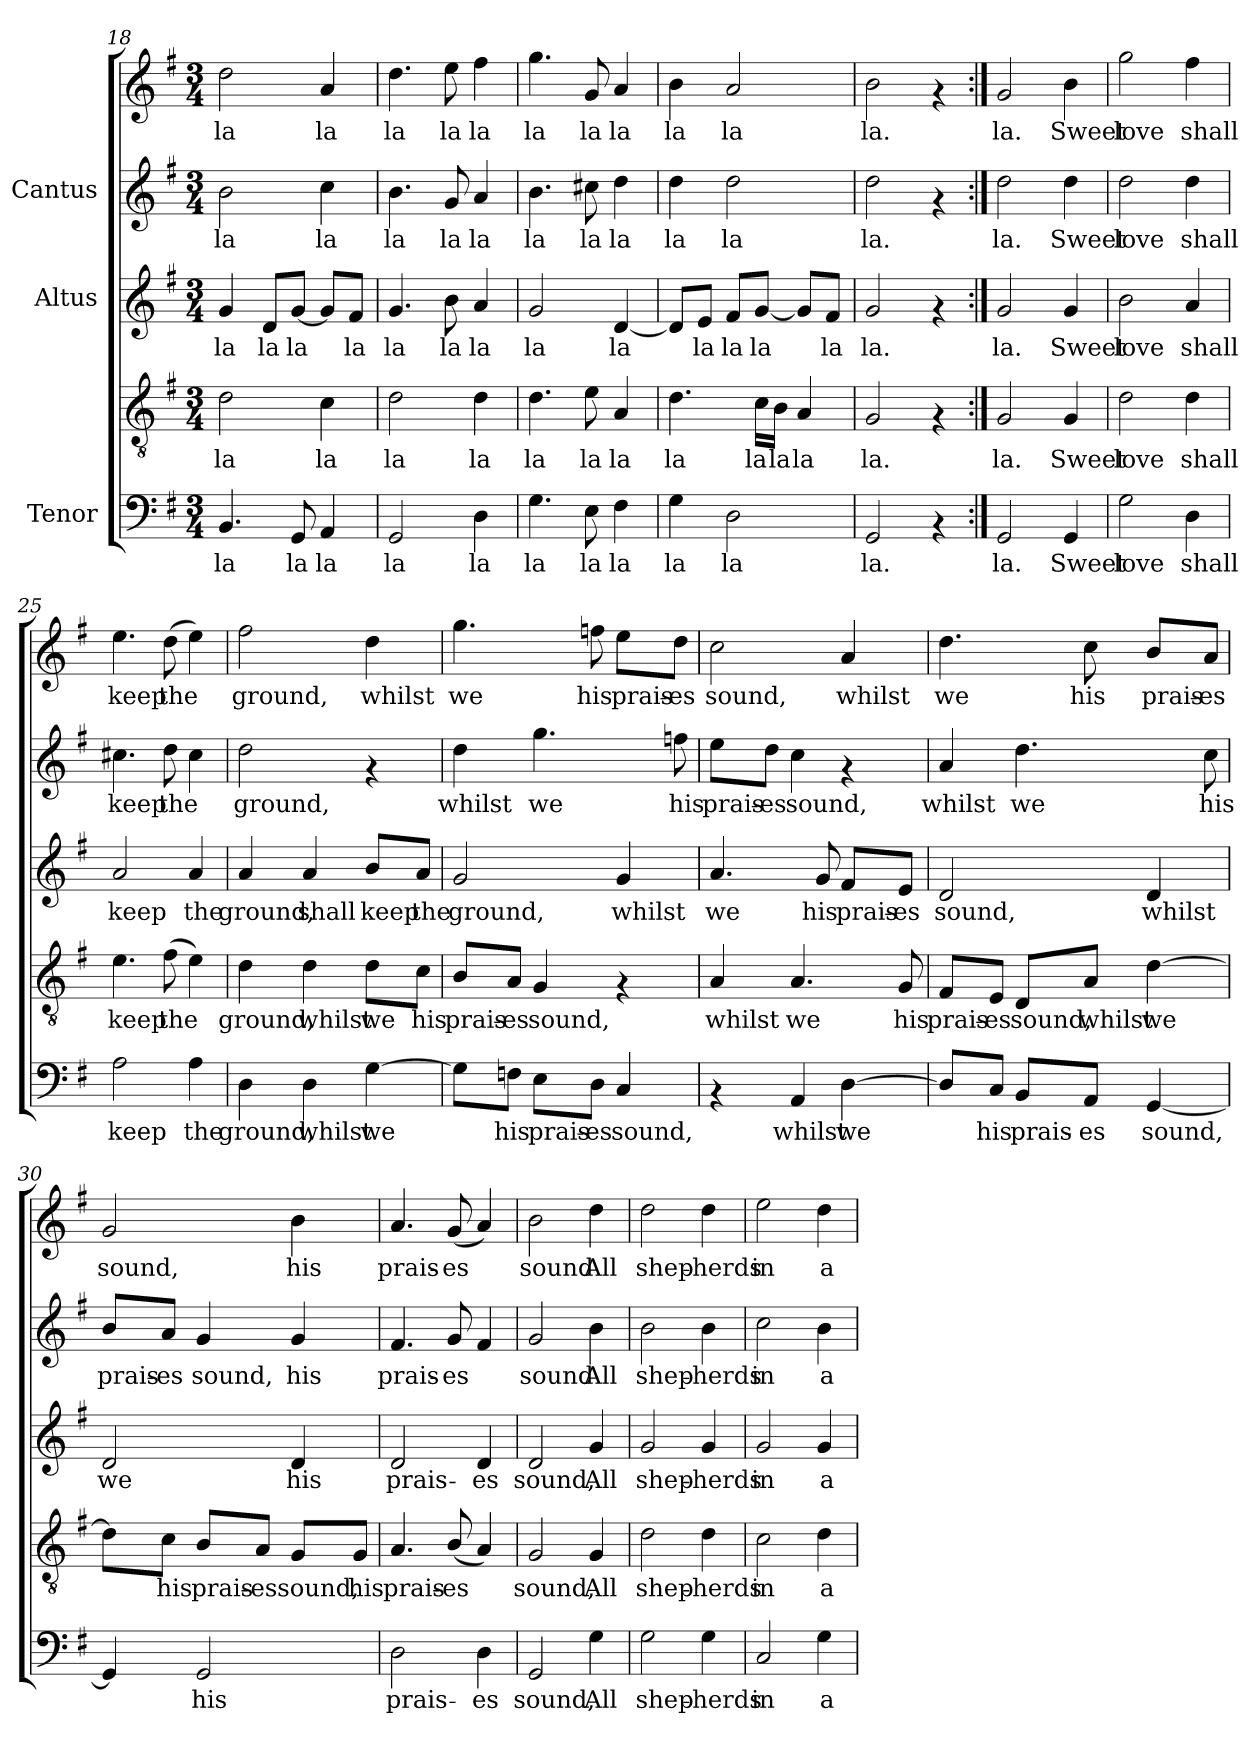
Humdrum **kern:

**kern	**text	**kern	**text	**kern	**text	**kern	**text	**kern	**text
*part3	*part3	*part3	*part3	*part2	*part2	*part1	*part1	*part1	*part1
*staff5	*staff5	*staff4	*staff4	*staff3	*staff3	*staff2	*staff2	*staff1	*staff1
*I"Tenor	*	*	*	*I"Altus	*	*I"Cantus	*	*	*
*clefF4	*	*clefGv2	*	*clefG2	*	*clefG2	*	*clefG2	*
*k[f#]	*	*k[f#]	*	*k[f#]	*	*k[f#]	*	*k[f#]	*
*G:	*	*G:	*	*G:	*	*G:	*	*G:	*
*M3/4	*	*M3/4	*	*M3/4	*	*M3/4	*	*M3/4	*
=18	=18	=18	=18	=18	=18	=18	=18	=18	=18
!	!LO:LY:b:cj	!	!LO:LY:b:cj	!	!LO:LY:b:cj	!	!LO:LY:b:cj	!	!LO:LY:b:cj
4.BB/	la	2d\	la	4g/	la	2b\	la	2dd\	la
!	!	!	!	!	!LO:LY:b:cj	!	!	!	!
.	.	.	.	8d/L	la	.	.	.	.
!	!LO:LY:b:cj	!	!	!	!LO:LY:b:cj	!	!	!	!
8GG/	la	.	.	[<8g/J	la	.	.	.	.
!	!LO:LY:b:cj	!	!LO:LY:b:cj	!	!LO:LY:b:cj	!	!LO:LY:b:cj	!	!LO:LY:b:cj
4AA/	la	4c\	la	8g/L]	.	4cc\	la	4a/	la
!	!	!	!	!	!LO:LY:b:cj	!	!	!	!
.	.	.	.	8f#/J	la	.	.	.	.
=19	=19	=19	=19	=19	=19	=19	=19	=19	=19
!	!LO:LY:b:cj	!	!LO:LY:b:cj	!	!LO:LY:b:cj	!	!LO:LY:b:cj	!	!LO:LY:b:cj
2GG/	la	2d\	la	4.g/	la	4.b\	la	4.dd\	la
!	!	!	!	!	!LO:LY:b:cj	!	!LO:LY:b:cj	!	!LO:LY:b:cj
.	.	.	.	8b\	la	8g/	la	8ee\	la
!	!LO:LY:b:cj	!	!LO:LY:b:cj	!	!LO:LY:b:cj	!	!LO:LY:b:cj	!	!LO:LY:b:cj
4D\	la	4d\	la	4a/	la	4a/	la	4ff#\	la
=20	=20	=20	=20	=20	=20	=20	=20	=20	=20
!	!LO:LY:b:cj	!	!LO:LY:b:cj	!	!LO:LY:b:cj	!	!LO:LY:b:cj	!	!LO:LY:b:cj
4.G\	la	4.d\	la	2g/	la	4.b\	la	4.gg\	la
!	!LO:LY:b:cj	!	!LO:LY:b:cj	!	!	!	!LO:LY:b:cj	!	!LO:LY:b:cj
8E\	la	8e\	la	.	.	8cc#X\	la	8g/	la
!	!LO:LY:b:cj	!	!LO:LY:b:cj	!	!LO:LY:b:cj	!	!LO:LY:b:cj	!	!LO:LY:b:cj
4F#\	la	4A/	la	[<4d/	la	4dd\	la	4a/	la
=21	=21	=21	=21	=21	=21	=21	=21	=21	=21
!	!LO:LY:b:cj	!	!LO:LY:b:cj	!	!LO:LY:b:cj	!	!LO:LY:b:cj	!	!LO:LY:b:cj
4G\	la	4.d\	la	8d/L]	.	4dd\	la	4b\	la
!	!	!	!	!	!LO:LY:b:cj	!	!	!	!
.	.	.	.	8e/J	la	.	.	.	.
!	!LO:LY:b:cj	!	!	!	!LO:LY:b:cj	!	!LO:LY:b:cj	!	!LO:LY:b:cj
2D\	la	.	.	8f#/L	la	2dd\	la	2a/	la
!	!	!	!LO:LY:b:cj	!	!LO:LY:b:cj	!	!	!	!
.	.	16c\L	la	[<8g/J	la	.	.	.	.
!	!	!	!LO:LY:b:cj	!	!	!	!	!	!
.	.	16B\J	la	.	.	.	.	.	.
!	!	!	!LO:LY:b:cj	!	!LO:LY:b:cj	!	!	!	!
.	.	4A/	la	8g/L]	.	.	.	.	.
!	!	!	!	!	!LO:LY:b:cj	!	!	!	!
.	.	.	.	8f#/J	la	.	.	.	.
=22	=22	=22	=22	=22	=22	=22	=22	=22	=22
!	!LO:LY:b:cj	!	!LO:LY:b:cj	!	!LO:LY:b:cj	!	!LO:LY:b:cj	!	!LO:LY:b:cj
2GG/	la.	2G/	la.	2g/	la.	2dd\	la.	2b\	la.
4rAA	.	4rF	.	4rf	.	4rf	.	4rf	.
!!LO:LB:g=z
=23:|!	=23:|!	=23:|!	=23:|!	=23:|!	=23:|!	=23:|!	=23:|!	=23:|!	=23:|!
!	!LO:LY:b:cj	!	!LO:LY:b:cj	!	!LO:LY:b:cj	!	!LO:LY:b:cj	!	!LO:LY:b:cj
2GG/	la.	2G/	la.	2g/	la.	2dd\	la.	2g/	la.
!	!LO:LY:b:cj	!	!LO:LY:b:cj	!	!LO:LY:b:cj	!	!LO:LY:b:cj	!	!LO:LY:b:cj
4GG/	Sweet	4G/	Sweet	4g/	Sweet	4dd\	Sweet	4b\	Sweet
=24	=24	=24	=24	=24	=24	=24	=24	=24	=24
!	!LO:LY:b:cj	!	!LO:LY:b:cj	!	!LO:LY:b:cj	!	!LO:LY:b:cj	!	!LO:LY:b:cj
2G\	love	2d\	love	2b\	love	2dd\	love	2gg\	love
!	!LO:LY:b:cj	!	!LO:LY:b:cj	!	!LO:LY:b:cj	!	!LO:LY:b:cj	!	!LO:LY:b:cj
4D\	shall	4d\	shall	4a/	shall	4dd\	shall	4ff#\	shall
=25	=25	=25	=25	=25	=25	=25	=25	=25	=25
!	!LO:LY:b:cj	!	!LO:LY:b:cj	!	!LO:LY:b:cj	!	!LO:LY:b:cj	!	!LO:LY:b:cj
2A\	keep	4.e\	keep	2a/	keep	4.cc#X\	keep	4.ee\	keep
!	!	!	!LO:LY:b:cj	!	!	!	!LO:LY:b:cj	!	!LO:LY:b:cj
.	.	(>8f#\	the	.	.	8dd\	the	(>8dd\	the
!	!LO:LY:b:cj	!	!LO:LY:b:cj	!	!LO:LY:b:cj	!	!LO:LY:b:cj	!	!LO:LY:b:cj
4A\	the	4e\)	.	4a/	the	4cc#\	.	4ee\)	.
=26	=26	=26	=26	=26	=26	=26	=26	=26	=26
!	!LO:LY:b:cj	!	!LO:LY:b:cj	!	!LO:LY:b:cj	!	!LO:LY:b:cj	!	!LO:LY:b:cj
4D\	ground,	4d\	ground,	4a/	ground,	2dd\	ground,	2ff#\	ground,
!	!LO:LY:b:cj	!	!LO:LY:b:cj	!	!LO:LY:b:cj	!	!	!	!
4D\	whilst	4d\	whilst	4a/	shall	.	.	.	.
!	!LO:LY:b:cj	!	!LO:LY:b:cj	!	!LO:LY:b:cj	!	!	!	!LO:LY:b:cj
[>4G\	we	8d\L	we	8b/L	keep	4rf	.	4dd\	whilst
!	!	!	!LO:LY:b:cj	!	!LO:LY:b:cj	!	!	!	!
.	.	8c\J	his	8a/J	the	.	.	.	.
=27	=27	=27	=27	=27	=27	=27	=27	=27	=27
!	!LO:LY:b:cj	!	!LO:LY:b:cj	!	!LO:LY:b:cj	!	!LO:LY:b:cj	!	!LO:LY:b:cj
8G\L]	.	8B/L	prais-	2g/	ground,	4dd\	whilst	4.gg\	we
!	!LO:LY:b:cj	!	!LO:LY:b:cj	!	!	!	!	!	!
8Fn\J	his	8A/J	-es	.	.	.	.	.	.
!	!LO:LY:b:cj	!	!LO:LY:b:cj	!	!	!	!LO:LY:b:cj	!	!
8E\L	prais-	4G/	sound,	.	.	4.gg\	we	.	.
!	!LO:LY:b:cj	!	!	!	!	!	!	!	!LO:LY:b:cj
8D\J	-es	.	.	.	.	.	.	8ffn\	his
!	!LO:LY:b:cj	!	!	!	!LO:LY:b:cj	!	!	!	!LO:LY:b:cj
4C/	sound,	4rF	.	4g/	whilst	.	.	8ee\L	prais-
!	!	!	!	!	!	!	!LO:LY:b:cj	!	!LO:LY:b:cj
.	.	.	.	.	.	8ffn\	his	8dd\J	-es
!!LO:PB:g=z
=28	=28	=28	=28	=28	=28	=28	=28	=28	=28
!	!	!	!LO:LY:b:cj	!	!LO:LY:b:cj	!	!LO:LY:b:cj	!	!LO:LY:b:cj
4rAA	.	4A/	whilst	4.a/	we	8ee\L	prais-	2cc\	sound,
!	!	!	!	!	!	!	!LO:LY:b:cj	!	!
.	.	.	.	.	.	8dd\J	-es	.	.
!	!LO:LY:b:cj	!	!LO:LY:b:cj	!	!	!	!LO:LY:b:cj	!	!
4AA/	whilst	4.A/	we	.	.	4cc\	sound,	.	.
!	!	!	!	!	!LO:LY:b:cj	!	!	!	!
.	.	.	.	8g/	his	.	.	.	.
!	!LO:LY:b:cj	!	!	!	!LO:LY:b:cj	!	!	!	!LO:LY:b:cj
[>4D\	we	.	.	8f#/L	prais-	4rf	.	4a/	whilst
!	!	!	!LO:LY:b:cj	!	!LO:LY:b:cj	!	!	!	!
.	.	8G/	his	8e/J	-es	.	.	.	.
=29	=29	=29	=29	=29	=29	=29	=29	=29	=29
!	!LO:LY:b:cj	!	!LO:LY:b:cj	!	!LO:LY:b:cj	!	!LO:LY:b:cj	!	!LO:LY:b:cj
8D/L]	.	8F#/L	prais-	2d/	sound,	4a/	whilst	4.dd\	we
!	!LO:LY:b:cj	!	!LO:LY:b:cj	!	!	!	!	!	!
8C/J	his	8E/J	-es	.	.	.	.	.	.
!	!LO:LY:b:cj	!	!LO:LY:b:cj	!	!	!	!LO:LY:b:cj	!	!
8BB/L	prais-	8D/L	sound,	.	.	4.dd\	we	.	.
!	!LO:LY:b:cj	!	!LO:LY:b:cj	!	!	!	!	!	!LO:LY:b:cj
8AA/J	-es	8A/J	whilst	.	.	.	.	8cc\	his
!	!LO:LY:b:cj	!	!LO:LY:b:cj	!	!LO:LY:b:cj	!	!	!	!LO:LY:b:cj
[<4GG/	sound,	[>4d\	we	4d/	whilst	.	.	8b/L	prais-
!	!	!	!	!	!	!	!LO:LY:b:cj	!	!LO:LY:b:cj
.	.	.	.	.	.	8cc\	his	8a/J	-es
=30	=30	=30	=30	=30	=30	=30	=30	=30	=30
!	!LO:LY:b:cj	!	!LO:LY:b:cj	!	!LO:LY:b:cj	!	!LO:LY:b:cj	!	!LO:LY:b:cj
4GG/]	.	8d\L]	.	2d/	we	8b/L	prais-	2g/	sound,
!	!	!	!LO:LY:b:cj	!	!	!	!LO:LY:b:cj	!	!
.	.	8c\J	his	.	.	8a/J	-es	.	.
!	!LO:LY:b:cj	!	!LO:LY:b:cj	!	!	!	!LO:LY:b:cj	!	!
2GG/	his	8B/L	prais-	.	.	4g/	sound,	.	.
!	!	!	!LO:LY:b:cj	!	!	!	!	!	!
.	.	8A/J	-es	.	.	.	.	.	.
!	!	!	!LO:LY:b:cj	!	!LO:LY:b:cj	!	!LO:LY:b:cj	!	!LO:LY:b:cj
.	.	8G/L	sound,	4d/	his	4g/	his	4b\	his
!	!	!	!LO:LY:b:cj	!	!	!	!	!	!
.	.	8G/J	his	.	.	.	.	.	.
=31	=31	=31	=31	=31	=31	=31	=31	=31	=31
!	!LO:LY:b:cj	!	!LO:LY:b:cj	!	!LO:LY:b:cj	!	!LO:LY:b:cj	!	!LO:LY:b:cj
2D\	prais-	4.A/	prais-	2d/	prais-	4.f#/	prais-	4.a/	prais-
!	!	!	!LO:LY:b:cj	!	!	!	!LO:LY:b:cj	!	!LO:LY:b:cj
.	.	(<8B/	-es	.	.	8g/	-es	(<8g/	-es
!	!LO:LY:b:cj	!	!LO:LY:b:cj	!	!LO:LY:b:cj	!	!LO:LY:b:cj	!	!LO:LY:b:cj
4D\	-es	4A/)	.	4d/	-es	4f#/	.	4a/)	.
!!LO:LB:g=z
=32	=32	=32	=32	=32	=32	=32	=32	=32	=32
!	!LO:LY:b:cj	!	!LO:LY:b:cj	!	!LO:LY:b:cj	!	!LO:LY:b:cj	!	!LO:LY:b:cj
2GG/	sound,	2G/	sound,	2d/	sound,	2g/	sound	2b\	sound
!	!LO:LY:b:cj	!	!LO:LY:b:cj	!	!LO:LY:b:cj	!	!LO:LY:b:cj	!	!LO:LY:b:cj
4G\	All	4G/	All	4g/	All	4b\	All	4dd\	All
=33	=33	=33	=33	=33	=33	=33	=33	=33	=33
!	!LO:LY:b:cj	!	!LO:LY:b:cj	!	!LO:LY:b:cj	!	!LO:LY:b:cj	!	!LO:LY:b:cj
2G\	shep-	2d\	shep-	2g/	shep-	2b\	shep-	2dd\	shep-
!	!LO:LY:b:cj	!	!LO:LY:b:cj	!	!LO:LY:b:cj	!	!LO:LY:b:cj	!	!LO:LY:b:cj
4G\	-herds	4d\	-herds	4g/	-herds	4b\	-herds	4dd\	-herds
=34	=34	=34	=34	=34	=34	=34	=34	=34	=34
!	!LO:LY:b:cj	!	!LO:LY:b:cj	!	!LO:LY:b:cj	!	!LO:LY:b:cj	!	!LO:LY:b:cj
2C/	in	2c\	in	2g/	in	2cc\	in	2ee\	in
!	!LO:LY:b:cj	!	!LO:LY:b:cj	!	!LO:LY:b:cj	!	!LO:LY:b:cj	!	!LO:LY:b:cj
4G\	a	4d\	a	4g/	a	4b\	a	4dd\	a
=	=	=	=	=	=	=	=	=	=
*-	*-	*-	*-	*-	*-	*-	*-	*-	*-
